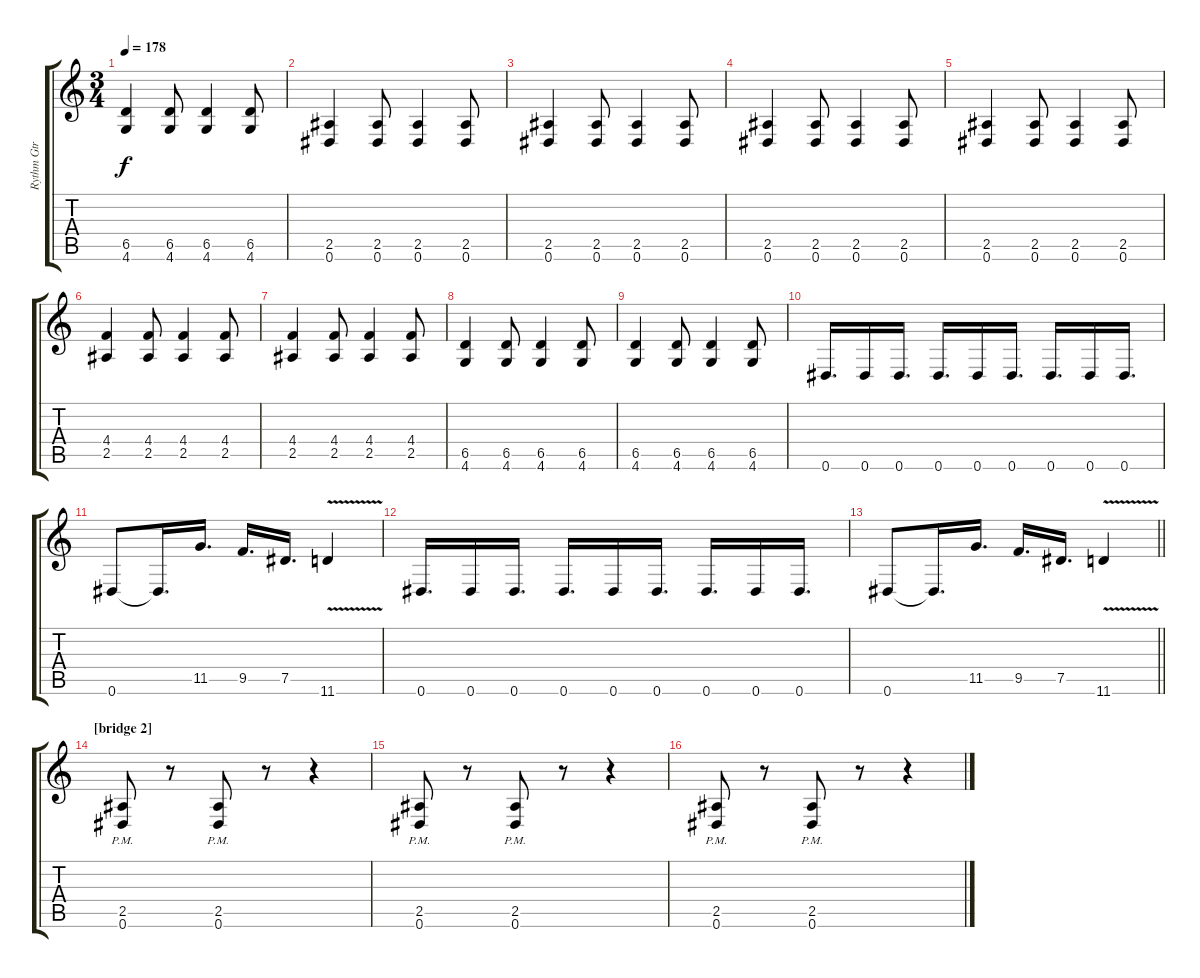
\track ("Rythm Gtr" "Rythm Gtr") {instrument acousticguitarnylon}
\staff {score tabs}
\tuning (Eb4 Bb3 Gb3 Db3 Ab2 Eb2) {hide}
\ts (3 4)
\tempo 178
\clef g2
\ks c
(6.5 4.6).4{dy f} (6.5 4.6).8 (6.5 4.6).4 (6.5 4.6).8 |
(2.5 0.6).4 (2.5 0.6).8 (2.5 0.6).4 (2.5 0.6).8 |
(2.5 0.6).4 (2.5 0.6).8 (2.5 0.6).4 (2.5 0.6).8 |
(2.5 0.6).4 (2.5 0.6).8 (2.5 0.6).4 (2.5 0.6).8 |
(2.5 0.6).4 (2.5 0.6).8 (2.5 0.6).4 (2.5 0.6).8 |
(4.4 2.5).4 (4.4 2.5).8 (4.4 2.5).4 (4.4 2.5).8 |
(4.4 2.5).4 (4.4 2.5).8 (4.4 2.5).4 (4.4 2.5).8 |
(6.5 4.6).4 (6.5 4.6).8 (6.5 4.6).4 (6.5 4.6).8 |
(6.5 4.6).4 (6.5 4.6).8 (6.5 4.6).4 (6.5 4.6).8 |
0.6.16{d} 0.6.16 0.6.16{d} 0.6.16{d} 0.6.16 0.6.16{d} 0.6.16{d} 0.6.16 0.6.16{d} |
0.6.8 0.6{t}.16{d} 11.5.16{d} 9.5.16{d} 7.5.16{d} 11.6{v}.4 |
0.6.16{d} 0.6.16 0.6.16{d} 0.6.16{d} 0.6.16 0.6.16{d} 0.6.16{d} 0.6.16 0.6.16{d} |
\barLineRight lightlight
0.6.8 0.6{t}.16{d} 11.5.16{d} 9.5.16{d} 7.5.16{d} 11.6{v}.4 |
\section ("" "[bridge 2]")
(2.5 0.6{pm}).8 r.8 (2.5 0.6{pm}).8 r.8 r.4 |
(2.5 0.6{pm}).8 r.8 (2.5 0.6{pm}).8 r.8 r.4 |
(2.5 0.6{pm}).8 r.8 (2.5 0.6{pm}).8 r.8 r.4
